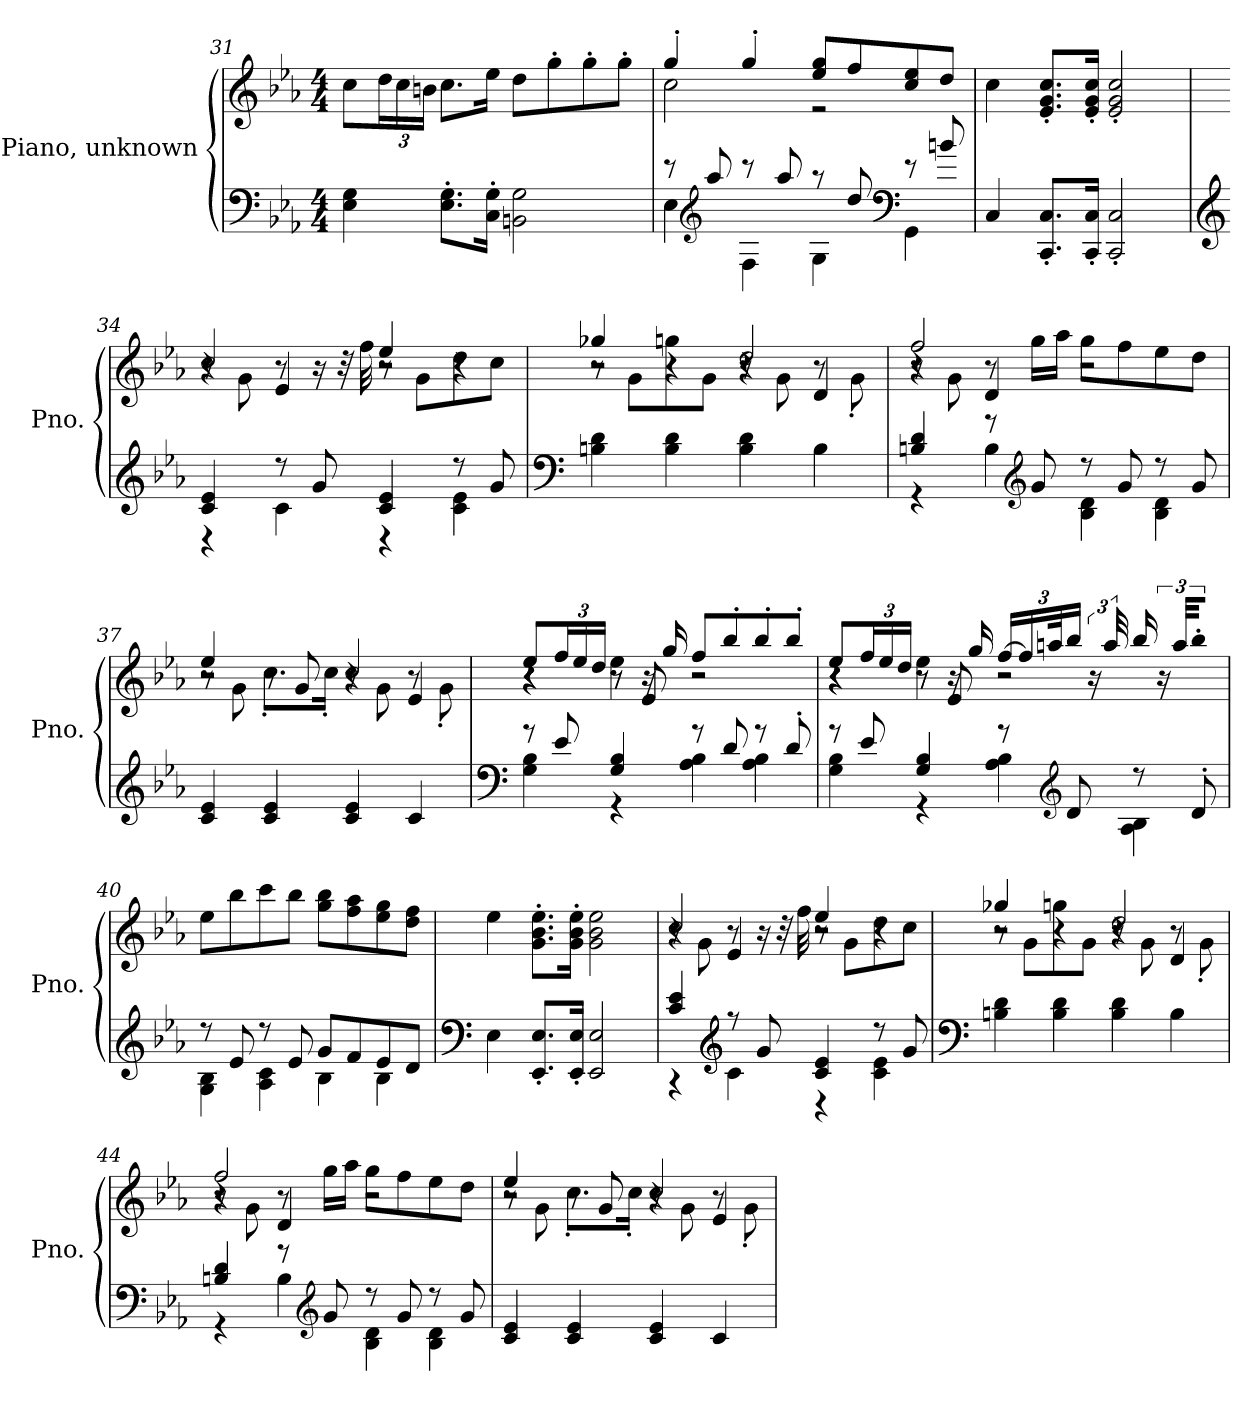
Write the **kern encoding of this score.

**kern	**kern
*part1	*part1
*staff2	*staff1
*I"Piano, unknown	*
*I'Pno.	*
*clefF4	*clefG2
*k[b-e-a-]	*k[b-e-a-]
*M4/4	*M4/4
=31	=31
4E-\ 4G\	8cc\L
*	*Xbrackettup
.	24dd\L
.	24cc\
.	24bn\JJ
8.E-\' 8.G\'L	8.cc\L
16C\' 16G\'Jk	16ee-\Jk
2BBn\ 2G\	8dd\L
.	8gg'\
.	8gg'\
.	8gg'\J
=32	=32
*^	*^
8r	4E-\	4gg'/	2cc\
*clefG2	*	*	*
8aa-/	.	.	.
8r	4F\	4gg'/	.
8aa-/	.	.	.
8r	4G\	8ee-/ 8gg/L	2r
8dd/	.	8ff/	.
*clefF4	*	*	*
8r	4GG\	8cc/ 8ee-/	.
8bn/	.	8dd/J	.
*v	*v	*	*
*	*v	*v
!!LO:LB:g=z
=33	=33
4C/	4cc\
8.CC/' 8.C/'L	8.e-/' 8.g/' 8.cc/'L
16CC/' 16C/'Jk	16e-/' 16g/' 16cc/'Jk
2CC/' 2C/'	2e-/' 2g/' 2cc/'
=34	=34
*clefG2	*
*^	*^
*	*	*	*^
4c/ 4e-/	4r	2cc/	8r	4r
.	.	.	8g\	.
8r	4c\	.	8r	4e-/
8g/	.	.	16r	.
.	.	.	32r	.
.	.	.	32ff\	.
4c/ 4e-/	4r	4ee-/	8r	2r
.	.	.	8g\L	.
8r	4c\ 4e-\	4r	8dd\	.
8g/	.	.	8cc\J	.
*v	*v	*	*	*
=35	=35	=35	=35
*clefF4	*	*	*
4Bn\ 4d\	4gg-X/	8r	2r
.	.	8g\L	.
4B\ 4d\	4r	8ggn\	.
.	.	8g\J	.
4B\ 4d\	2dd/	8r	4r
.	.	8g\	.
4B\	.	8r	4d/
.	.	8g'\	.
=36	=36	=36	=36
*^	*	*	*
4Bn/ 4d/	4r	2ff/	8r	4r
.	.	.	8g\	.
8r	4B\	.	8r	4d/
*clefG2	*	*	*	*
8g/	.	.	16gg\LL	.
.	.	.	16aa-\JJ	.
8r	4B\ 4d\	2r	8gg\L	2r
8g/	.	.	8ff\	.
8r	4B\ 4d\	.	8ee-\	.
8g/	.	.	8dd\J	.
*v	*v	*	*	*
!!LO:LB:g=z	!!	!!
=37	=37	=37	=37
4c/ 4e-/	4ee-/	8r	2r
.	.	8g\	.
4c/ 4e-/	8r	8.cc'\L	.
.	8g/	.	.
.	.	16cc'\Jk	.
4c/ 4e-/	2cc/	8r	4r
.	.	8g\	.
4c/	.	8r	4e-/
.	.	8g'\	.
=38	=38	=38	=38
*clefF4	*	*	*
*^	*	*	*
8r	4G\ 4B-\	8ee-/L	4r	4r
8e-/	.	24ff/L	.	.
.	.	24ee-/	.	.
.	.	24dd/JJ	.	.
4G/ 4B-/	4r	8r	4ee-\	8r
.	.	16r	.	8e-/
.	.	16gg/	.	.
8r	4A-\ 4B-\	8ff/L	2r	2r
8d/	.	8bb-'/	.	.
8r	4A-\ 4B-\	8bb-'/	.	.
8d'/	.	8bb-'/J	.	.
!!LO:LB:g=z	!!	!!
=39	=39	=39	=39	=39
8r	4G\ 4B-\	8ee-/L	4r	4r
8e-/	.	24ff/L	.	.
.	.	24ee-/	.	.
.	.	24dd/JJ	.	.
4G/ 4B-/	4r	8r	4ee-\	8r
.	.	16r	.	8e-/
.	.	16gg/	.	.
8r	4A-\ 4B-\	[16ff/LL	2r	2r
.	.	24ff/]	.	.
.	.	48aan/K	.	.
*clefG2	*	*	*	*
8d/	.	16bb-/JJ	.	.
*	*	*brackettup	*	*
.	.	24r	.	.
.	.	48aa/	.	.
8r	4A-\ 4B-\	16bb-/	.	.
.	.	24r	.	.
.	.	48aa/KKL	.	.
8d'/	.	8bb-'/J	.	.
*	*	*v	*v	*v
=40	=40	=40
8r	4G\ 4B-\	8ee-\L
8e-/	.	8bb-\
8r	4A-\ 4c\	8ccc\
8e-/	.	8bb-\J
8g/L	4B-\	8gg\ 8bb-\L
8f/	.	8ff\ 8aa-\
8e-/	4B-\	8ee-\ 8gg\
8d/J	.	8dd\ 8ff\J
*v	*v	*
=41	=41
*clefF4	*
4E-\	4ee-\
8.EE-/' 8.E-/'L	8.g\' 8.b-\' 8.ee-\'L
16EE-/' 16E-/'Jk	16g\' 16b-\' 16ee-\'Jk
2EE-/ 2E-/	2g\ 2b-\ 2ee-\
!!LO:LB:g=z
=42	=42
*^	*^
*	*	*	*^
4c/ 4e-/	4r	2cc/	8r	4r
.	.	.	8g\	.
*clefG2	*	*	*	*
8r	4c\	.	8r	4e-/
8g/	.	.	16r	.
.	.	.	32r	.
.	.	.	32ff\	.
4c/ 4e-/	4r	4ee-/	8r	2r
.	.	.	8g\L	.
8r	4c\ 4e-\	4r	8dd\	.
8g/	.	.	8cc\J	.
*v	*v	*	*	*
=43	=43	=43	=43
*clefF4	*	*	*
4Bn\ 4d\	4gg-X/	8r	2r
.	.	8g\L	.
4B\ 4d\	4r	8ggn\	.
.	.	8g\J	.
4B\ 4d\	2dd/	8r	4r
.	.	8g\	.
4B\	.	8r	4d/
.	.	8g'\	.
=44	=44	=44	=44
*^	*	*	*
4Bn/ 4d/	4r	2ff/	8r	4r
.	.	.	8g\	.
8r	4B\	.	8r	4d/
*clefG2	*	*	*	*
8g/	.	.	16gg\LL	.
.	.	.	16aa-\JJ	.
8r	4B\ 4d\	2r	8gg\L	2r
8g/	.	.	8ff\	.
8r	4B\ 4d\	.	8ee-\	.
8g/	.	.	8dd\J	.
*v	*v	*	*	*
!!LO:PB:g=z	!!	!!
=45	=45	=45	=45
4c/ 4e-/	4ee-/	8r	2r
.	.	8g\	.
4c/ 4e-/	8r	8.cc'\L	.
.	8g/	.	.
.	.	16cc'\Jk	.
4c/ 4e-/	2cc/	8r	4r
.	.	8g\	.
4c/	.	8r	4e-/
.	.	8g'\	.
*	*v	*v	*v
=	=
*-	*-
